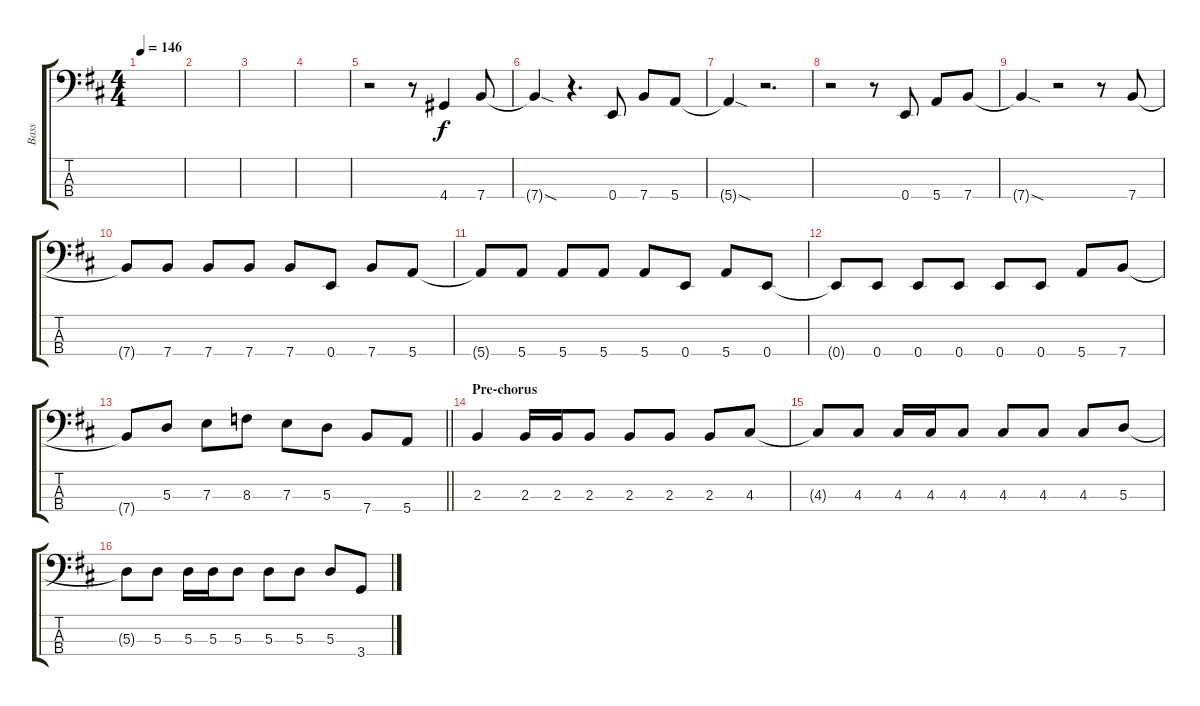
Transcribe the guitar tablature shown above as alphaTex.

\track ("Bass" "Bass") {instrument electricbassfinger}
\staff {score tabs}
\tuning (G2 D2 A1 E1) {hide}
\ts (4 4)
\tempo 146
\clef f4
\ks d
|
|
|
|
r.2 r.8 4.4.4 7.4.8 |
7.4{sod t}.4 r.4{d} 0.4.8 7.4.8 5.4.8 |
5.4{sod t}.4 r.2{d} |
r.2 r.8 0.4.8 5.4.8 7.4.8 |
7.4{sod t}.4 r.2 r.8 7.4.8 |
7.4{t}.8 7.4.8 7.4.8 7.4.8 7.4.8 0.4.8 7.4.8 5.4.8 |
5.4{t}.8 5.4.8 5.4.8 5.4.8 5.4.8 0.4.8 5.4.8 0.4.8 |
0.4{t}.8 0.4.8 0.4.8 0.4.8 0.4.8 0.4.8 5.4.8 7.4.8 |
\barLineRight lightlight
7.4{t}.8 5.3.8 7.3.8 8.3.8 7.3.8 5.3.8 7.4.8 5.4.8 |
\section ("" "Pre-chorus")
2.3.4 2.3.16 2.3.16 2.3.8 2.3.8 2.3.8 2.3.8 4.3.8 |
4.3{t}.8 4.3.8 4.3.16 4.3.16 4.3.8 4.3.8 4.3.8 4.3.8 5.3.8 |
5.3{t}.8 5.3.8 5.3.16 5.3.16 5.3.8 5.3.8 5.3.8 5.3.8 3.4.8
